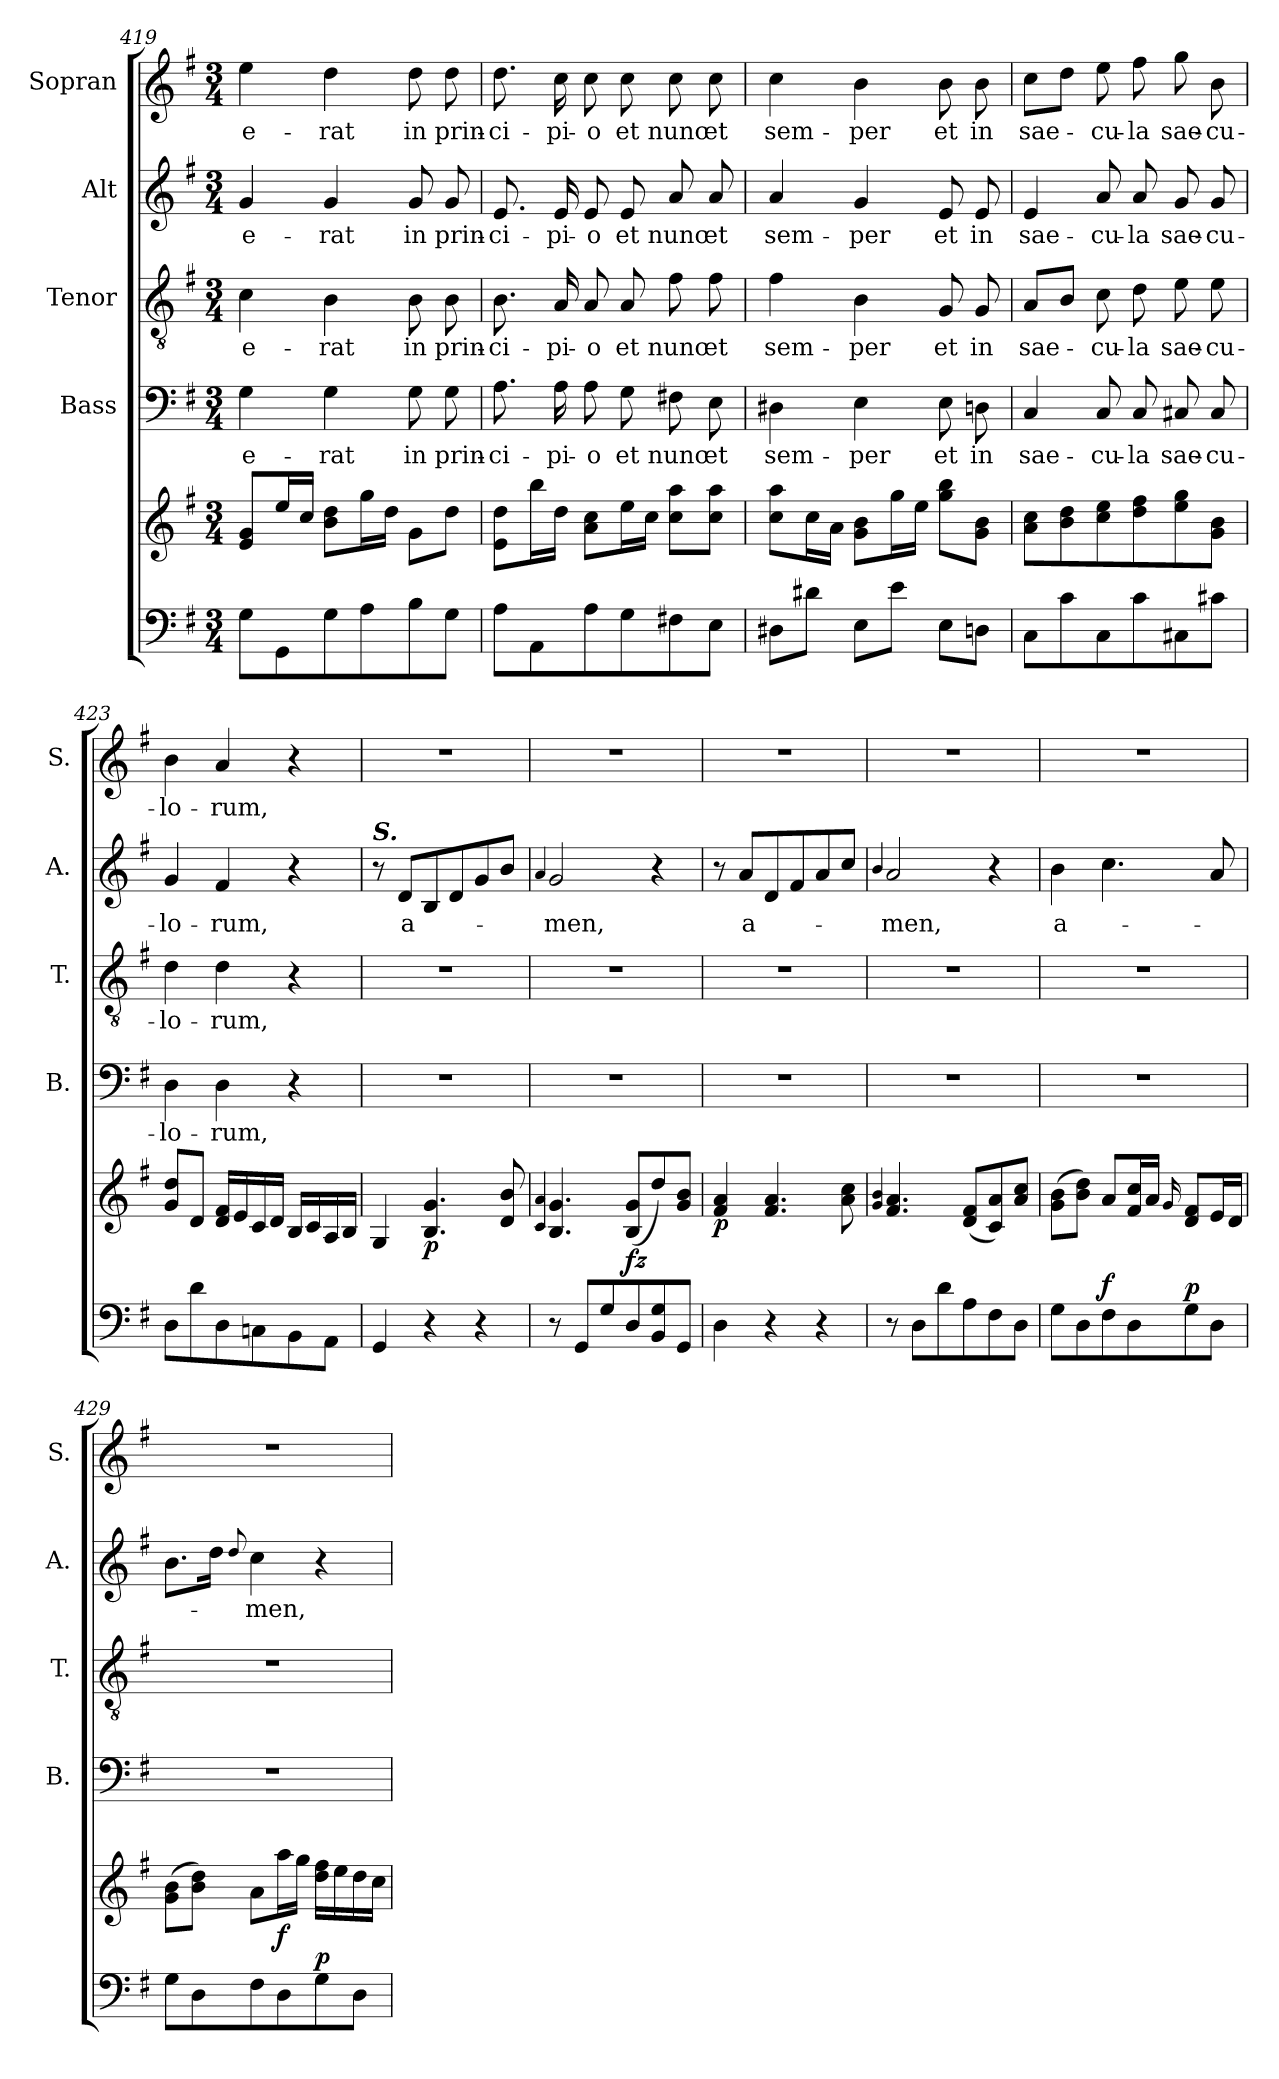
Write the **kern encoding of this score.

**kern	**kern	**dynam	**kern	**text	**kern	**text	**kern	**text	**kern	**text
*part5	*part5	*part5	*part4	*part4	*part3	*part3	*part2	*part2	*part1	*part1
*staff6	*staff5	*staff5/6	*staff4	*staff4	*staff3	*staff3	*staff2	*staff2	*staff1	*staff1
*	*	*	*I"Bass	*	*I"Tenor	*	*I"Alt	*	*I"Sopran	*
*	*	*	*I'B.	*	*I'T.	*	*I'A.	*	*I'S.	*
*clefF4	*clefG2	*	*clefF4	*	*clefGv2	*	*clefG2	*	*clefG2	*
*k[f#]	*k[f#]	*	*k[f#]	*	*k[f#]	*	*k[f#]	*	*k[f#]	*
*G:	*G:	*	*G:	*	*G:	*	*G:	*	*G:	*
*M3/4	*M3/4	*	*M3/4	*	*M3/4	*	*M3/4	*	*M3/4	*
=419	=419	=419	=419	=419	=419	=419	=419	=419	=419	=419
!	!	!	!	!LO:LY:b	!	!LO:LY:b	!	!LO:LY:b	!	!LO:LY:b
8G\L	8e/ 8g/L	.	4G\	e-	4c\	e-	4g/	e-	4ee\	e-
8GG\	16ee/L	.	.	.	.	.	.	.	.	.
.	16cc/JJ	.	.	.	.	.	.	.	.	.
!	!	!	!	!LO:LY:b	!	!LO:LY:b	!	!LO:LY:b	!	!LO:LY:b
8G\	8b\ 8dd\L	.	4G\	-rat	4B\	-rat	4g/	-rat	4dd\	-rat
8A\	16gg\L	.	.	.	.	.	.	.	.	.
.	16dd\JJ	.	.	.	.	.	.	.	.	.
!	!	!	!	!LO:LY:b	!	!LO:LY:b	!	!LO:LY:b	!	!LO:LY:b
8B\	8g\L	.	8G\	in	8B\	in	8g/	in	8dd\	in
!	!	!	!	!LO:LY:b	!	!LO:LY:b	!	!LO:LY:b	!	!LO:LY:b
8G\J	8dd\J	.	8G\	prin-	8B\	prin-	8g/	prin-	8dd\	prin-
=420	=420	=420	=420	=420	=420	=420	=420	=420	=420	=420
!	!	!	!	!LO:LY:b	!	!LO:LY:b	!	!LO:LY:b	!	!LO:LY:b
8A\L	8e\ 8dd\L	.	8.A\	-ci-	8.B\	-ci-	8.e/	-ci-	8.dd\	-ci-
8AA\	16bb\L	.	.	.	.	.	.	.	.	.
!	!	!	!	!LO:LY:b	!	!LO:LY:b	!	!LO:LY:b	!	!LO:LY:b
.	16dd\JJ	.	16A\	-pi-	16A/	-pi-	16e/	-pi-	16cc\	-pi-
!	!	!	!	!LO:LY:b	!	!LO:LY:b	!	!LO:LY:b	!	!LO:LY:b
8A\	8a\ 8cc\L	.	8A\	-o	8A/	-o	8e/	-o	8cc\	-o
!	!	!	!	!LO:LY:b	!	!LO:LY:b	!	!LO:LY:b	!	!LO:LY:b
8G\	16ee\L	.	8G\	et	8A/	et	8e/	et	8cc\	et
.	16cc\JJ	.	.	.	.	.	.	.	.	.
!	!	!	!	!LO:LY:b	!	!LO:LY:b	!	!LO:LY:b	!	!LO:LY:b
8F#X\	8cc\ 8aa\L	.	8F#X\	nunc	8f#\	nunc	8a/	nunc	8cc\	nunc
!	!	!	!	!LO:LY:b	!	!LO:LY:b	!	!LO:LY:b	!	!LO:LY:b
8E\J	8cc\ 8aa\J	.	8E\	et	8f#\	et	8a/	et	8cc\	et
=421	=421	=421	=421	=421	=421	=421	=421	=421	=421	=421
!	!	!	!	!LO:LY:b	!	!LO:LY:b	!	!LO:LY:b	!	!LO:LY:b
8D#X\L	8cc\ 8aa\L	.	4D#X\	sem-	4f#\	sem-	4a/	sem-	4cc\	sem-
8d#X\J	16cc\L	.	.	.	.	.	.	.	.	.
.	16a\JJ	.	.	.	.	.	.	.	.	.
!	!	!	!	!LO:LY:b	!	!LO:LY:b	!	!LO:LY:b	!	!LO:LY:b
8E\L	8g\ 8b\L	.	4E\	-per	4B\	-per	4g/	-per	4b\	-per
8e\J	16gg\L	.	.	.	.	.	.	.	.	.
.	16ee\JJ	.	.	.	.	.	.	.	.	.
!	!	!	!	!LO:LY:b	!	!LO:LY:b	!	!LO:LY:b	!	!LO:LY:b
8E\L	8gg\ 8bb\L	.	8E\	et	8G/	et	8e/	et	8b\	et
!	!	!	!	!LO:LY:b	!	!LO:LY:b	!	!LO:LY:b	!	!LO:LY:b
8Dn\J	8g\ 8b\J	.	8Dn\	in	8G/	in	8e/	in	8b\	in
=422	=422	=422	=422	=422	=422	=422	=422	=422	=422	=422
!	!	!	!	!LO:LY:b	!	!LO:LY:b	!	!LO:LY:b	!	!LO:LY:b
8C\L	8a\ 8cc\L	.	4C/	sae-	8A/L	sae-	4e/	sae-	8cc\L	sae-
8c\	8b\ 8dd\	.	.	.	8B/J	.	.	.	8dd\J	.
!	!	!	!	!LO:LY:b	!	!LO:LY:b	!	!LO:LY:b	!	!LO:LY:b
8C\	8cc\ 8ee\	.	8C/	-cu-	8c\	-cu-	8a/	-cu-	8ee\	-cu-
!	!	!	!	!LO:LY:b	!	!LO:LY:b	!	!LO:LY:b	!	!LO:LY:b
8c\	8dd\ 8ff#\	.	8C/	-la	8d\	-la	8a/	-la	8ff#\	-la
!	!	!	!	!LO:LY:b	!	!LO:LY:b	!	!LO:LY:b	!	!LO:LY:b
8C#X\	8ee\ 8gg\	.	8C#X/	sae-	8e\	sae-	8g/	sae-	8gg\	sae-
!	!	!	!	!LO:LY:b	!	!LO:LY:b	!	!LO:LY:b	!	!LO:LY:b
8c#X\J	8g\ 8b\J	.	8C#/	-cu-	8e\	-cu-	8g/	-cu-	8b\	-cu-
!!LO:LB:g=z
=423	=423	=423	=423	=423	=423	=423	=423	=423	=423	=423
!	!	!	!	!LO:LY:b	!	!LO:LY:b	!	!LO:LY:b	!	!LO:LY:b
8D\L	8g/ 8dd/L	.	4D\	-lo-	4d\	-lo-	4g/	-lo-	4b\	-lo-
8d\	8d/J	.	.	.	.	.	.	.	.	.
!	!	!	!	!LO:LY:b	!	!LO:LY:b	!	!LO:LY:b	!	!LO:LY:b
8D\	16d/ 16f#/LL	.	4D\	-rum,	4d\	-rum,	4f#/	-rum,	4a/	-rum,
.	16e/	.	.	.	.	.	.	.	.	.
8Cn\	16c/	.	.	.	.	.	.	.	.	.
.	16d/JJ	.	.	.	.	.	.	.	.	.
8BB\	16B/LL	.	4r	.	4r	.	4r	.	4r	.
.	16c/	.	.	.	.	.	.	.	.	.
8AA\J	16A/	.	.	.	.	.	.	.	.	.
.	16B/JJ	.	.	.	.	.	.	.	.	.
=424	=424	=424	=424	=424	=424	=424	=424	=424	=424	=424
!	!	!	!	!	!	!	!LO:TX:a:Bi:t=S.	!	!	!
4GG/	4G/	.	2.r	.	2.r	.	8r	.	2.r	.
!	!	!	!	!	!	!	!	!LO:LY:b	!	!
.	.	.	.	.	.	.	8d/L	a-	.	.
!	!	!LO:DY:b	!	!	!	!	!	!	!	!
4r	4.B/ 4.g/	p	.	.	.	.	8B/	.	.	.
.	.	.	.	.	.	.	8d/	.	.	.
4r	.	.	.	.	.	.	8g/	.	.	.
.	8d/ 8b/	.	.	.	.	.	8b/J	.	.	.
=425	=425	=425	=425	=425	=425	=425	=425	=425	=425	=425
.	4qqc/ 4qqa/	.	.	.	.	.	4qqa/	.	.	.
!	!	!	!	!	!	!	!	!LO:LY:b	!	!
8r	4.B/ 4.g/	.	2.r	.	2.r	.	2g/	-men,	2.r	.
8GG/L	.	.	.	.	.	.	.	.	.	.
8G/	.	.	.	.	.	.	.	.	.	.
!	!	!LO:DY:b	!	!	!	!	!	!	!	!
8D/	(<8B/ 8g/L	fz	.	.	.	.	.	.	.	.
8BB/ 8G/	8dd/)	.	.	.	.	.	4r	.	.	.
8GG/J	8g/ 8b/J	.	.	.	.	.	.	.	.	.
=426	=426	=426	=426	=426	=426	=426	=426	=426	=426	=426
!	!	!LO:DY:b	!	!	!	!	!	!	!	!
4D\	4f#/ 4a/	p	2.r	.	2.r	.	8r	.	2.r	.
!	!	!	!	!	!	!	!	!LO:LY:b	!	!
.	.	.	.	.	.	.	8a/L	a-	.	.
4r	4.f#/ 4.a/	.	.	.	.	.	8d/	.	.	.
.	.	.	.	.	.	.	8f#/	.	.	.
4r	.	.	.	.	.	.	8a/	.	.	.
.	8a\ 8cc\	.	.	.	.	.	8cc/J	.	.	.
=427	=427	=427	=427	=427	=427	=427	=427	=427	=427	=427
.	4qqg/ 4qqb/	.	.	.	.	.	4qqb/	.	.	.
!	!	!	!	!	!	!	!	!LO:LY:b	!	!
8r	4.f#/ 4.a/	.	2.r	.	2.r	.	2a/	-men,	2.r	.
8D\L	.	.	.	.	.	.	.	.	.	.
8d\	.	.	.	.	.	.	.	.	.	.
8A\	(<8d/ 8f#/L	.	.	.	.	.	.	.	.	.
8F#\	8c/ 8a/)	.	.	.	.	.	4r	.	.	.
8D\J	8a/ 8cc/J	.	.	.	.	.	.	.	.	.
=428	=428	=428	=428	=428	=428	=428	=428	=428	=428	=428
!	!	!	!	!	!	!	!	!LO:LY:b	!	!
8G\L	(>8g\ 8b\L	.	2.r	.	2.r	.	4b\	a-	2.r	.
8D\	8b\ 8dd\J)	.	.	.	.	.	.	.	.	.
!	!	!LO:DY:a=2	!	!	!	!	!	!	!	!
8F#\	8a/L	f	.	.	.	.	4.cc\	.	.	.
8D\	16f#/ 16cc/L	.	.	.	.	.	.	.	.	.
.	16a/JJ	.	.	.	.	.	.	.	.	.
.	16qqg/	.	.	.	.	.	.	.	.	.
!	!	!LO:DY:a=2	!	!	!	!	!	!	!	!
8G\	8d/ 8f#/L	p	.	.	.	.	.	.	.	.
8D\J	16e/L	.	.	.	.	.	8a/	.	.	.
.	16d/JJ	.	.	.	.	.	.	.	.	.
!!LO:PB:g=z
=429	=429	=429	=429	=429	=429	=429	=429	=429	=429	=429
8G\L	(>8g\ 8b\L	.	2.r	.	2.r	.	8.b\L	.	2.r	.
8D\	8b\ 8dd\J)	.	.	.	.	.	.	.	.	.
.	.	.	.	.	.	.	16dd\Jk	.	.	.
.	.	.	.	.	.	.	8qqdd/	.	.	.
!	!	!	!	!	!	!	!	!LO:LY:b	!	!
8F#\	8a\L	.	.	.	.	.	4cc\	-men,	.	.
!	!	!LO:DY:b	!	!	!	!	!	!	!	!
8D\	16aa\L	f	.	.	.	.	.	.	.	.
.	16gg\JJ	.	.	.	.	.	.	.	.	.
!	!	!LO:DY:a=2	!	!	!	!	!	!	!	!
8G\	16dd\ 16ff#\LL	p	.	.	.	.	4r	.	.	.
.	16ee\	.	.	.	.	.	.	.	.	.
8D\J	16dd\	.	.	.	.	.	.	.	.	.
.	16cc\JJ	.	.	.	.	.	.	.	.	.
=	=	=	=	=	=	=	=	=	=	=
*-	*-	*-	*-	*-	*-	*-	*-	*-	*-	*-
